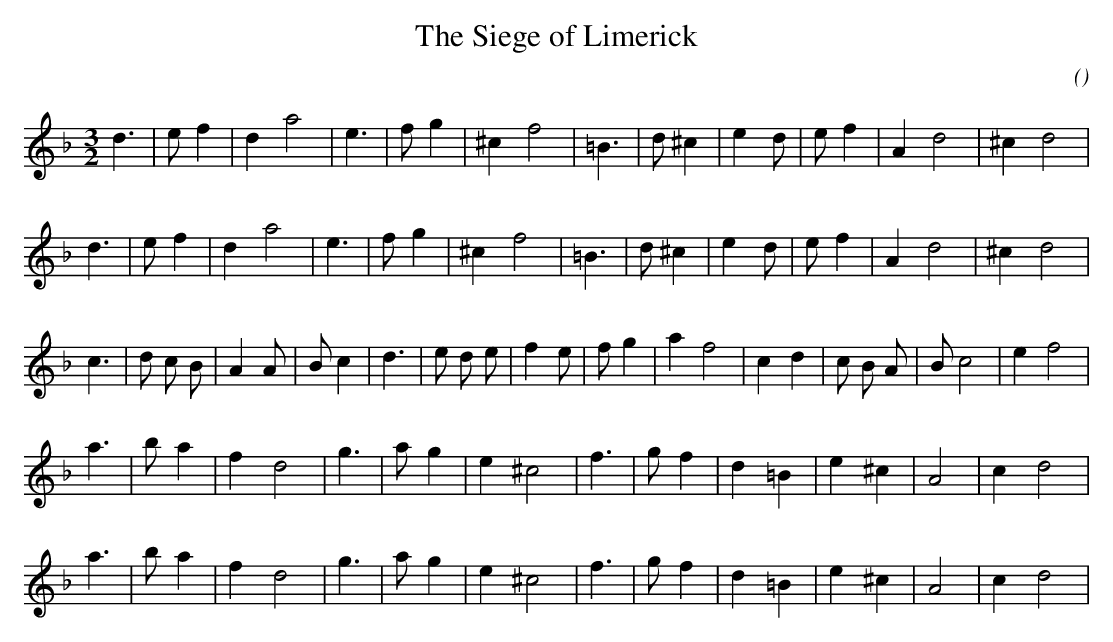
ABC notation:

X:1
T: The Siege of Limerick
C:
O:
M:3/2
K:Dm
K:Dm
M:3/2
L:1/16
d6 |e2 f4 |d4 a8 |e6 |f2 g4 |^c4 f8 |=B6 |d2 ^c4 |e4 d2 |e2 f4 |A4 d8 |^c4 d8 |
d6 |e2 f4 |d4 a8 |e6 |f2 g4 |^c4 f8 |=B6 |d2 ^c4 |e4 d2 |e2 f4 |A4 d8 |^c4 d8 |
c6 |d2 c2 B2 |A4 A2 |B2 c4 |d6 |e2 d2 e2 |f4 e2 |f2 g4 |a4 f8 |c4 d4 |c2 B2 A2 |B2 c8 |e4 f8 |
a6 |b2 a4 |f4 d8 |g6 |a2 g4 |e4 ^c8 |f6 |g2 f4 |d4 =B4 |e4 ^c4 |A8 |c4 d8 |
a6 |b2 a4 |f4 d8 |g6 |a2 g4 |e4 ^c8 |f6 |g2 f4 |d4 =B4 |e4 ^c4 |A8 |c4 d8 |
